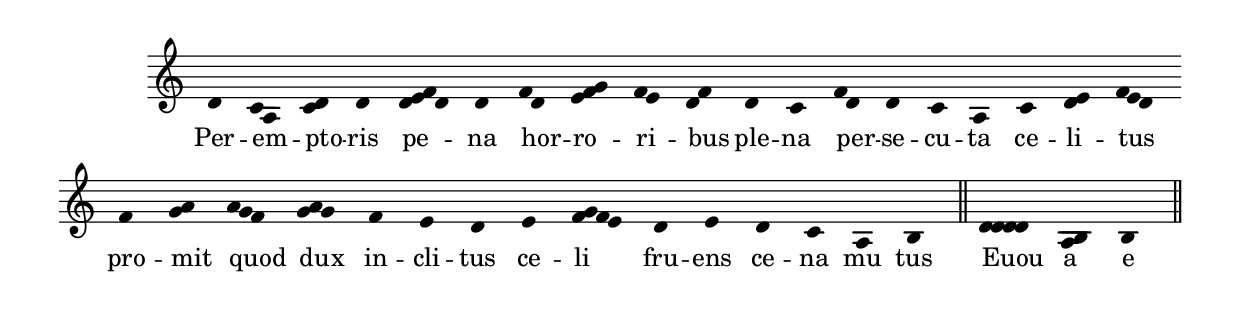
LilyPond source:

\version "2.19.32"

\include "../lib/synopsis.ily"

\score {
  \transpose c c' {
    \plainchant
    d \melisma { c a, } \melisma { c d } d \bar "" \melisma { d e f d } d \bar "" \melisma { f d } \melisma { e f g } \melisma { f e } \melisma { d f } \bar "" d c \bar "" \melisma { f d } d c a, \bar "" c \melisma { d e } \melisma { f e d } \bar "" f \melisma { g a } \bar "" \melisma { a g f } \bar "" \melisma { g a g } \bar "" f e d \bar "" e \melisma { f g f e } \bar "" d e \bar "" d c \bar "" a, \bar "" b, \bar "||" \melisma { d d d d } \bar "" \melisma { a, b, } \bar "" b, \bar "||"
  }
  \addlyrics {
    Per -- em -- pto -- ris pe -- na hor -- ro -- ri -- bus ple -- na per -- se -- cu -- ta ce -- li -- tus pro -- mit quod dux in -- cli -- tus ce -- li fru -- ens ce -- na mu tus Euou a e
  }
}
